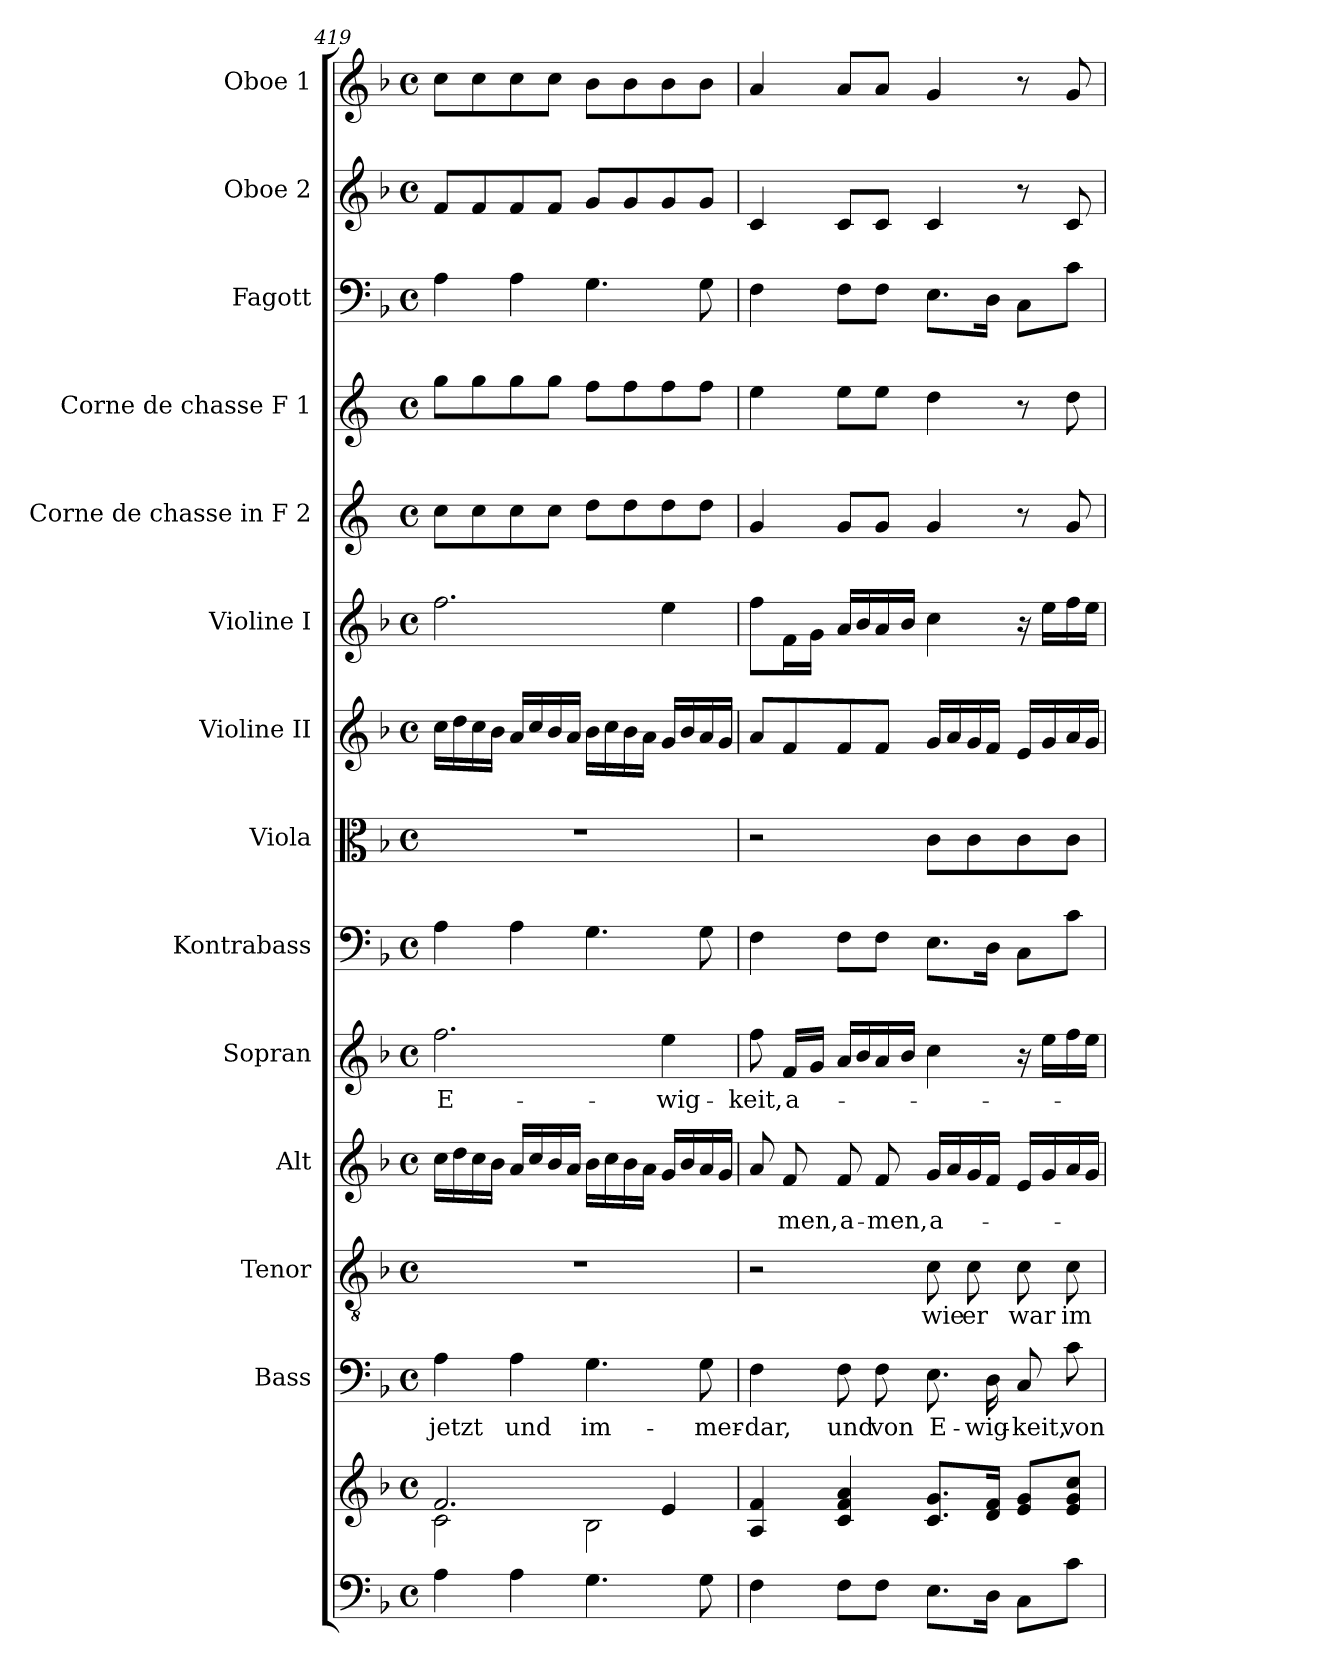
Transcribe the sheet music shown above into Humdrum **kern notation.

**kern	**kern	**kern	**text	**kern	**text	**kern	**text	**kern	**text	**kern	**kern	**kern	**kern	**kern	**kern	**kern	**kern	**kern
*part14	*part14	*part13	*part13	*part12	*part12	*part11	*part11	*part10	*part10	*part9	*part8	*part7	*part6	*part5	*part4	*part3	*part2	*part1
*staff15	*staff14	*staff13	*staff13	*staff12	*staff12	*staff11	*staff11	*staff10	*staff10	*staff9	*staff8	*staff7	*staff6	*staff5	*staff4	*staff3	*staff2	*staff1
*	*	*I"Bass	*	*I"Tenor	*	*I"Alt	*	*I"Sopran	*	*I"Kontrabass	*I"Viola	*I"Violine II	*I"Violine I	*I"Corne de chasse in F 2	*I"Corne de chasse F 1	*I"Fagott	*I"Oboe 2	*I"Oboe 1
*	*	*I'B.	*	*I'T.	*	*I'A.	*	*I'S.	*	*I'Kb.	*I'Vla.	*I'Vl. II	*I'Vl. I	*	*	*I'Fg.	*I'Ob. 2	*I'Ob. 1
!!LO:PB:g=z
*clefF4	*clefG2	*clefF4	*	*clefGv2	*	*clefG2	*	*clefG2	*	*clefF4	*clefC3	*clefG2	*clefG2	*clefG2	*clefG2	*clefF4	*clefG2	*clefG2
*	*	*	*	*	*	*	*	*	*	*ITrd7c12	*	*	*	*ITrd4c7	*ITrd4c7	*	*	*
*k[b-]	*k[b-]	*k[b-]	*	*k[b-]	*	*k[b-]	*	*k[b-]	*	*k[b-]	*k[b-]	*k[b-]	*k[b-]	*k[b-]	*k[b-]	*k[b-]	*k[b-]	*k[b-]
*F:	*F:	*F:	*	*F:	*	*F:	*	*F:	*	*F:	*F:	*F:	*F:	*F:	*F:	*F:	*F:	*F:
*M4/4	*M4/4	*M4/4	*	*M4/4	*	*M4/4	*	*M4/4	*	*M4/4	*M4/4	*M4/4	*M4/4	*M4/4	*M4/4	*M4/4	*M4/4	*M4/4
*met(c)	*met(c)	*met(c)	*	*met(c)	*	*met(c)	*	*met(c)	*	*met(c)	*met(c)	*met(c)	*met(c)	*met(c)	*met(c)	*met(c)	*met(c)	*met(c)
=419	=419	=419	=419	=419	=419	=419	=419	=419	=419	=419	=419	=419	=419	=419	=419	=419	=419	=419
*	*^	*	*	*	*	*	*	*	*	*	*	*	*	*	*	*	*	*
!	!	!	!	!LO:LY:b	!	!	!	!	!	!LO:LY:b	!	!	!	!	!	!	!	!	!
4A\	2.f/	2c\	4A\	jetzt	1r	.	16cc\LL	.	2.ff\	E-	4AA\	1r	16cc\LL	2.ff\	8f\L	8cc\L	4A\	8f/L	8cc\L
.	.	.	.	.	.	.	16dd\	.	.	.	.	.	16dd\	.	.	.	.	.	.
.	.	.	.	.	.	.	16cc\	.	.	.	.	.	16cc\	.	8f\	8cc\	.	8f/	8cc\
.	.	.	.	.	.	.	16b-\JJ	.	.	.	.	.	16b-\JJ	.	.	.	.	.	.
!	!	!	!	!LO:LY:b	!	!	!	!	!	!	!	!	!	!	!	!	!	!	!
4A\	.	.	4A\	und	.	.	16a/LL	.	.	.	4AA\	.	16a/LL	.	8f\	8cc\	4A\	8f/	8cc\
.	.	.	.	.	.	.	16cc/	.	.	.	.	.	16cc/	.	.	.	.	.	.
.	.	.	.	.	.	.	16b-/	.	.	.	.	.	16b-/	.	8f\J	8cc\J	.	8f/J	8cc\J
.	.	.	.	.	.	.	16a/JJ	.	.	.	.	.	16a/JJ	.	.	.	.	.	.
!	!	!	!	!LO:LY:b	!	!	!	!	!	!	!	!	!	!	!	!	!	!	!
4.G\	.	2B-\	4.G\	im-	.	.	16b-\LL	.	.	.	4.GG\	.	16b-\LL	.	8g\L	8b-\L	4.G\	8g/L	8b-\L
.	.	.	.	.	.	.	16cc\	.	.	.	.	.	16cc\	.	.	.	.	.	.
.	.	.	.	.	.	.	16b-\	.	.	.	.	.	16b-\	.	8g\	8b-\	.	8g/	8b-\
.	.	.	.	.	.	.	16a\JJ	.	.	.	.	.	16a\JJ	.	.	.	.	.	.
!	!	!	!	!	!	!	!	!	!	!LO:LY:b	!	!	!	!	!	!	!	!	!
.	4e/	.	.	.	.	.	16g/LL	.	4ee\	-wig-	.	.	16g/LL	4ee\	8g\	8b-\	.	8g/	8b-\
.	.	.	.	.	.	.	16b-/	.	.	.	.	.	16b-/	.	.	.	.	.	.
!	!	!	!	!LO:LY:b	!	!	!	!	!	!	!	!	!	!	!	!	!	!	!
8G\	.	.	8G\	-mer-	.	.	16a/	.	.	.	8GG\	.	16a/	.	8g\J	8b-\J	8G\	8g/J	8b-\J
.	.	.	.	.	.	.	16g/JJ	.	.	.	.	.	16g/JJ	.	.	.	.	.	.
*	*v	*v	*	*	*	*	*	*	*	*	*	*	*	*	*	*	*	*	*
=420	=420	=420	=420	=420	=420	=420	=420	=420	=420	=420	=420	=420	=420	=420	=420	=420	=420	=420
!	!	!	!LO:LY:b	!	!	!	!	!	!LO:LY:b	!	!	!	!	!	!	!	!	!
4F\	4A/ 4f/	4F\	-dar,	2r	.	8a/	.	8ff\	-keit,	4FF\	2r	8a/L	8ff\L	4c/	4a\	4F\	4c/	4a/
!	!	!	!	!	!	!	!LO:LY:b	!	!LO:LY:b	!	!	!	!	!	!	!	!	!
.	.	.	.	.	.	8f/	-men,	16f/LL	a-	.	.	8f/	16f\L	.	.	.	.	.
.	.	.	.	.	.	.	.	16g/JJ	.	.	.	.	16g\JJ	.	.	.	.	.
!	!	!	!LO:LY:b	!	!	!	!LO:LY:b	!	!	!	!	!	!	!	!	!	!	!
8F\L	4c/ 4f/ 4a/	8F\	und	.	.	8f/	a-	16a/LL	.	8FF\L	.	8f/	16a/LL	8c/L	8a\L	8F\L	8c/L	8a/L
.	.	.	.	.	.	.	.	16b-/	.	.	.	.	16b-/	.	.	.	.	.
!	!	!	!LO:LY:b	!	!	!	!LO:LY:b	!	!	!	!	!	!	!	!	!	!	!
8F\J	.	8F\	von	.	.	8f/	-men,	16a/	.	8FF\J	.	8f/J	16a/	8c/J	8a\J	8F\J	8c/J	8a/J
.	.	.	.	.	.	.	.	16b-/JJ	.	.	.	.	16b-/JJ	.	.	.	.	.
!	!	!	!LO:LY:b	!	!LO:LY:b	!	!LO:LY:b	!	!	!	!	!	!	!	!	!	!	!
8.E\L	8.c/ 8.g/L	8.E\	E-	8c\	wie	16g/LL	a-	4cc\	.	8.EE\L	8c\L	16g/LL	4cc\	4c/	4g\	8.E\L	4c/	4g/
.	.	.	.	.	.	16a/	.	.	.	.	.	16a/	.	.	.	.	.	.
!	!	!	!	!	!LO:LY:b	!	!	!	!	!	!	!	!	!	!	!	!	!
.	.	.	.	8c\	er	16g/	.	.	.	.	8c\	16g/	.	.	.	.	.	.
!	!	!	!LO:LY:b	!	!	!	!	!	!	!	!	!	!	!	!	!	!	!
16D\Jk	16d/ 16f/Jk	16D\	-wig-	.	.	16f/JJ	.	.	.	16DD\Jk	.	16f/JJ	.	.	.	16D\Jk	.	.
!	!	!	!LO:LY:b	!	!LO:LY:b	!	!	!	!	!	!	!	!	!	!	!	!	!
8C\L	8e/ 8g/L	8C/	-keit,	8c\	war	16e/LL	.	16r	.	8CC\L	8c\	16e/LL	16r	8r	8r	8C\L	8r	8r
.	.	.	.	.	.	16g/	.	16ee\LL	.	.	.	16g/	16ee\LL	.	.	.	.	.
!	!	!	!LO:LY:b	!	!LO:LY:b	!	!	!	!	!	!	!	!	!	!	!	!	!
8c\J	8e/ 8g/ 8cc/J	8c\	von	8c\	im	16a/	.	16ff\	.	8C\J	8c\J	16a/	16ff\	8c/	8g\	8c\J	8c/	8g/
.	.	.	.	.	.	16g/JJ	.	16ee\JJ	.	.	.	16g/JJ	16ee\JJ	.	.	.	.	.
=	=	=	=	=	=	=	=	=	=	=	=	=	=	=	=	=	=	=
*-	*-	*-	*-	*-	*-	*-	*-	*-	*-	*-	*-	*-	*-	*-	*-	*-	*-	*-
